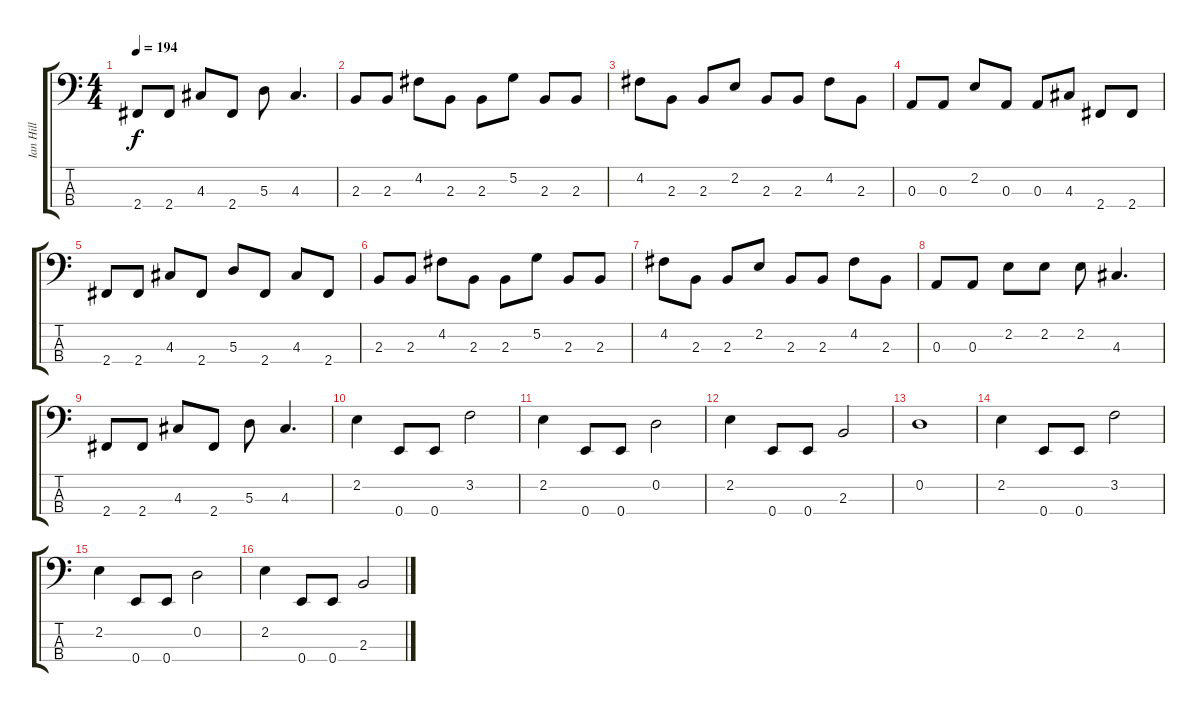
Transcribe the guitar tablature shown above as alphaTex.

\track ("Ian Hill" "Ian Hill") {instrument electricbasspick}
\staff {score tabs}
\tuning (G2 D2 A1 E1) {hide}
\ts (4 4)
\tempo 194
\clef f4
\ks c
2.4.8{dy f} 2.4.8 4.3.8 2.4.8 5.3.8 4.3.4{d} |
2.3.8 2.3.8 4.2.8 2.3.8 2.3.8 5.2.8 2.3.8 2.3.8 |
4.2.8 2.3.8 2.3.8 2.2.8 2.3.8 2.3.8 4.2.8 2.3.8 |
0.3.8 0.3.8 2.2.8 0.3.8 0.3.8 4.3.8 2.4.8 2.4.8 |
2.4.8 2.4.8 4.3.8 2.4.8 5.3.8 2.4.8 4.3.8 2.4.8 |
2.3.8 2.3.8 4.2.8 2.3.8 2.3.8 5.2.8 2.3.8 2.3.8 |
4.2.8 2.3.8 2.3.8 2.2.8 2.3.8 2.3.8 4.2.8 2.3.8 |
0.3.8 0.3.8 2.2.8 2.2.8 2.2.8 4.3.4{d} |
2.4.8 2.4.8 4.3.8 2.4.8 5.3.8 4.3.4{d} |
2.2.4 0.4.8 0.4.8 3.2.2 |
2.2.4 0.4.8 0.4.8 0.2.2 |
2.2.4 0.4.8 0.4.8 2.3.2 |
0.2.1 |
2.2.4 0.4.8 0.4.8 3.2.2 |
2.2.4 0.4.8 0.4.8 0.2.2 |
2.2.4 0.4.8 0.4.8 2.3.2
